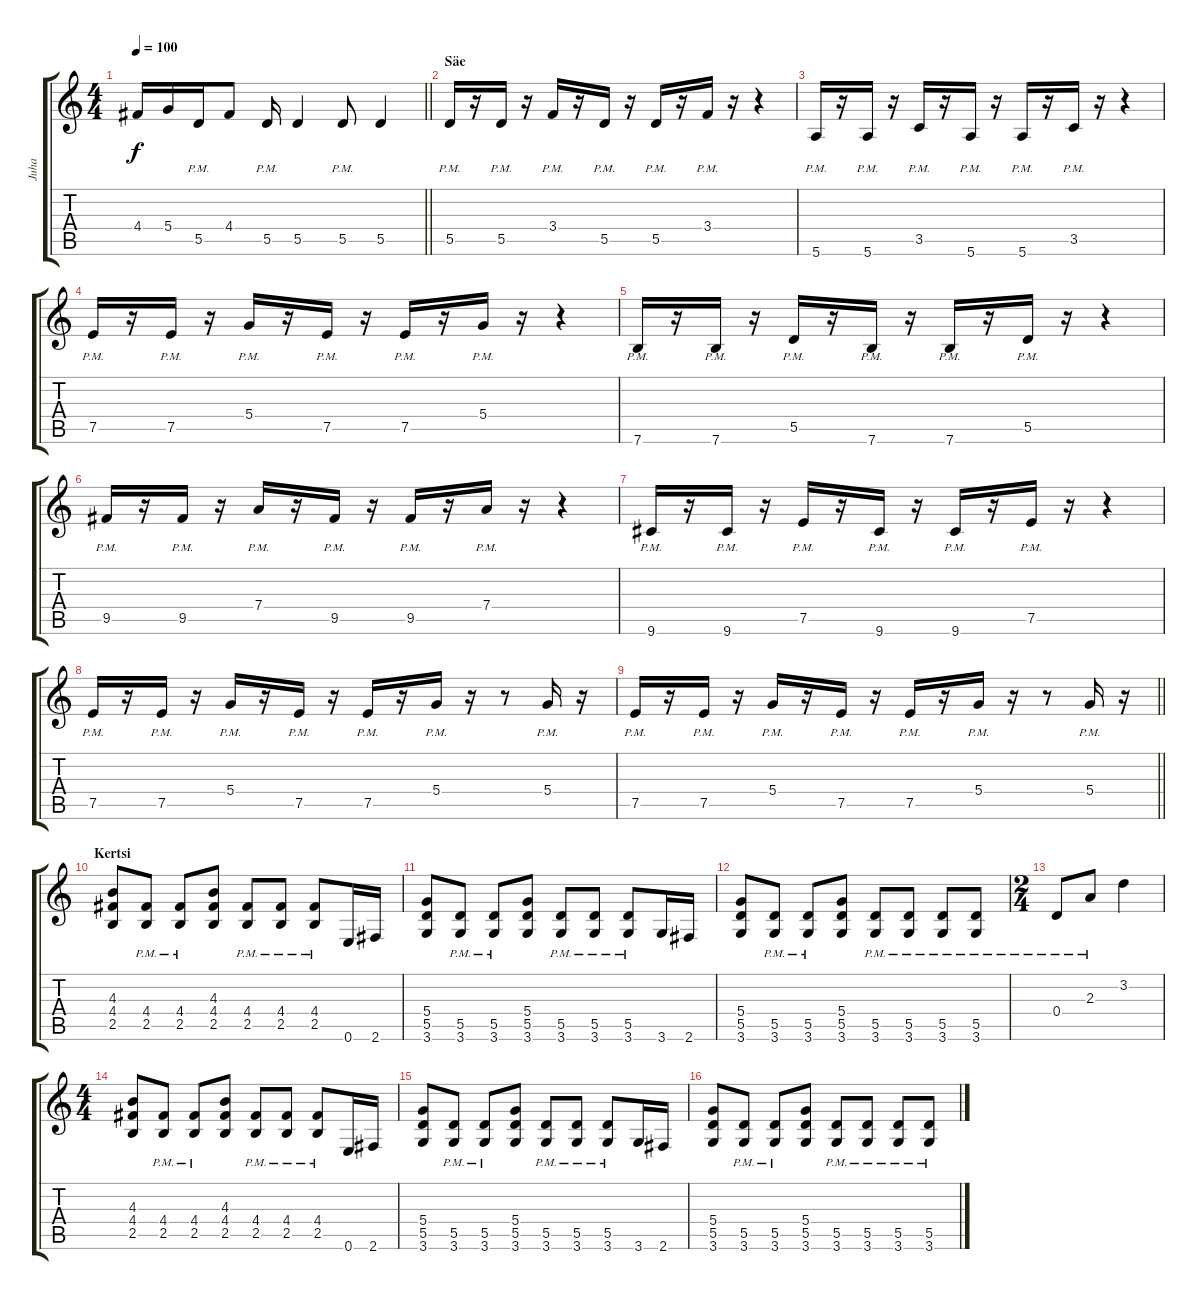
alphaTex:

\track ("Juha" "Juha") {instrument overdrivenguitar}
\staff {score tabs}
\tuning (E4 B3 G3 D3 A2 E2) {hide}
\ts (4 4)
\tempo 100
\clef g2
\barLineRight lightlight
\ks c
4.4.16{dy f} 5.4.16 5.5{pm}.16 4.4.8 5.5{pm}.16 5.5.4 5.5{pm}.8 5.5.4 |
\section ("" "Säe")
5.5{pm}.16 r.16 5.5{pm}.16 r.16 3.4{pm}.16 r.16 5.5{pm}.16 r.16 5.5{pm}.16 r.16 3.4{pm}.16 r.16 r.4 |
5.6{pm}.16 r.16 5.6{pm}.16 r.16 3.5{pm}.16 r.16 5.6{pm}.16 r.16 5.6{pm}.16 r.16 3.5{pm}.16 r.16 r.4 |
7.5{pm}.16 r.16 7.5{pm}.16 r.16 5.4{pm}.16 r.16 7.5{pm}.16 r.16 7.5{pm}.16 r.16 5.4{pm}.16 r.16 r.4 |
7.6{pm}.16 r.16 7.6{pm}.16 r.16 5.5{pm}.16 r.16 7.6{pm}.16 r.16 7.6{pm}.16 r.16 5.5{pm}.16 r.16 r.4 |
9.5{pm}.16 r.16 9.5{pm}.16 r.16 7.4{pm}.16 r.16 9.5{pm}.16 r.16 9.5{pm}.16 r.16 7.4{pm}.16 r.16 r.4 |
9.6{pm}.16 r.16 9.6{pm}.16 r.16 7.5{pm}.16 r.16 9.6{pm}.16 r.16 9.6{pm}.16 r.16 7.5{pm}.16 r.16 r.4 |
7.5{pm}.16 r.16 7.5{pm}.16 r.16 5.4{pm}.16 r.16 7.5{pm}.16 r.16 7.5{pm}.16 r.16 5.4{pm}.16 r.16 r.8 5.4{pm}.16 r.16 |
\barLineRight lightlight
7.5{pm}.16 r.16 7.5{pm}.16 r.16 5.4{pm}.16 r.16 7.5{pm}.16 r.16 7.5{pm}.16 r.16 5.4{pm}.16 r.16 r.8 5.4{pm}.16 r.16 |
\section ("" "Kertsi")
(4.3 4.4 2.5).8 (4.4{pm} 2.5{pm}).8 (4.4{pm} 2.5{pm}).8 (4.3 4.4 2.5).8 (4.4{pm} 2.5{pm}).8 (4.4{pm} 2.5{pm}).8 (4.4{pm} 2.5{pm}).8 0.6.16 2.6.16 |
(5.4 5.5 3.6).8 (5.5{pm} 3.6{pm}).8 (5.5{pm} 3.6{pm}).8 (5.4 5.5 3.6).8 (5.5{pm} 3.6{pm}).8 (5.5{pm} 3.6{pm}).8 (5.5{pm} 3.6{pm}).8 3.6.16 2.6.16 |
(5.4 5.5 3.6).8 (5.5{pm} 3.6{pm}).8 (5.5{pm} 3.6{pm}).8 (5.4 5.5 3.6).8 (5.5{pm} 3.6{pm}).8 (5.5{pm} 3.6{pm}).8 (5.5{pm} 3.6{pm}).8 (5.5{pm} 3.6{pm}).8 |
\ts (2 4)
0.4{pm}.8 2.3{pm}.8 3.2.4 |
\ts (4 4)
(4.3 4.4 2.5).8 (4.4{pm} 2.5{pm}).8 (4.4{pm} 2.5{pm}).8 (4.3 4.4 2.5).8 (4.4{pm} 2.5{pm}).8 (4.4{pm} 2.5{pm}).8 (4.4{pm} 2.5{pm}).8 0.6.16 2.6.16 |
(5.4 5.5 3.6).8 (5.5{pm} 3.6{pm}).8 (5.5{pm} 3.6{pm}).8 (5.4 5.5 3.6).8 (5.5{pm} 3.6{pm}).8 (5.5{pm} 3.6{pm}).8 (5.5{pm} 3.6{pm}).8 3.6.16 2.6.16 |
(5.4 5.5 3.6).8 (5.5{pm} 3.6{pm}).8 (5.5{pm} 3.6{pm}).8 (5.4 5.5 3.6).8 (5.5{pm} 3.6{pm}).8 (5.5{pm} 3.6{pm}).8 (5.5{pm} 3.6{pm}).8 (5.5{pm} 3.6{pm}).8
